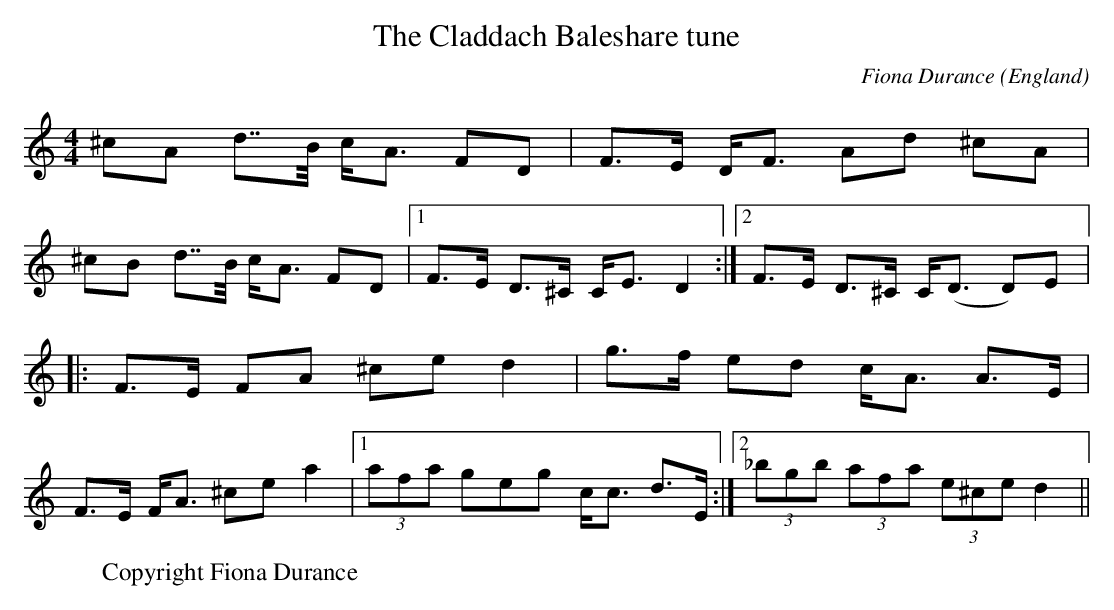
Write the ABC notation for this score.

X:1
T:Claddach Baleshare tune, The
O:England
M:4/4
C:Fiona Durance
K:DDor
^cA d>>B c<A FD|F>E D<F Ad ^cA|
^cB d>>B c<A FD\
|1 F>E D>^C C<E D2 :|2 F>E D>^C C<(D D)E|:
F>E FA ^ce d2|g>f ed c<A A>E|
F>E F<A ^ce a2\
|1 (3afa geg c<c d>E :|2 (3_bgb (3afa (3e^ced2||
W:Copyright Fiona Durance
